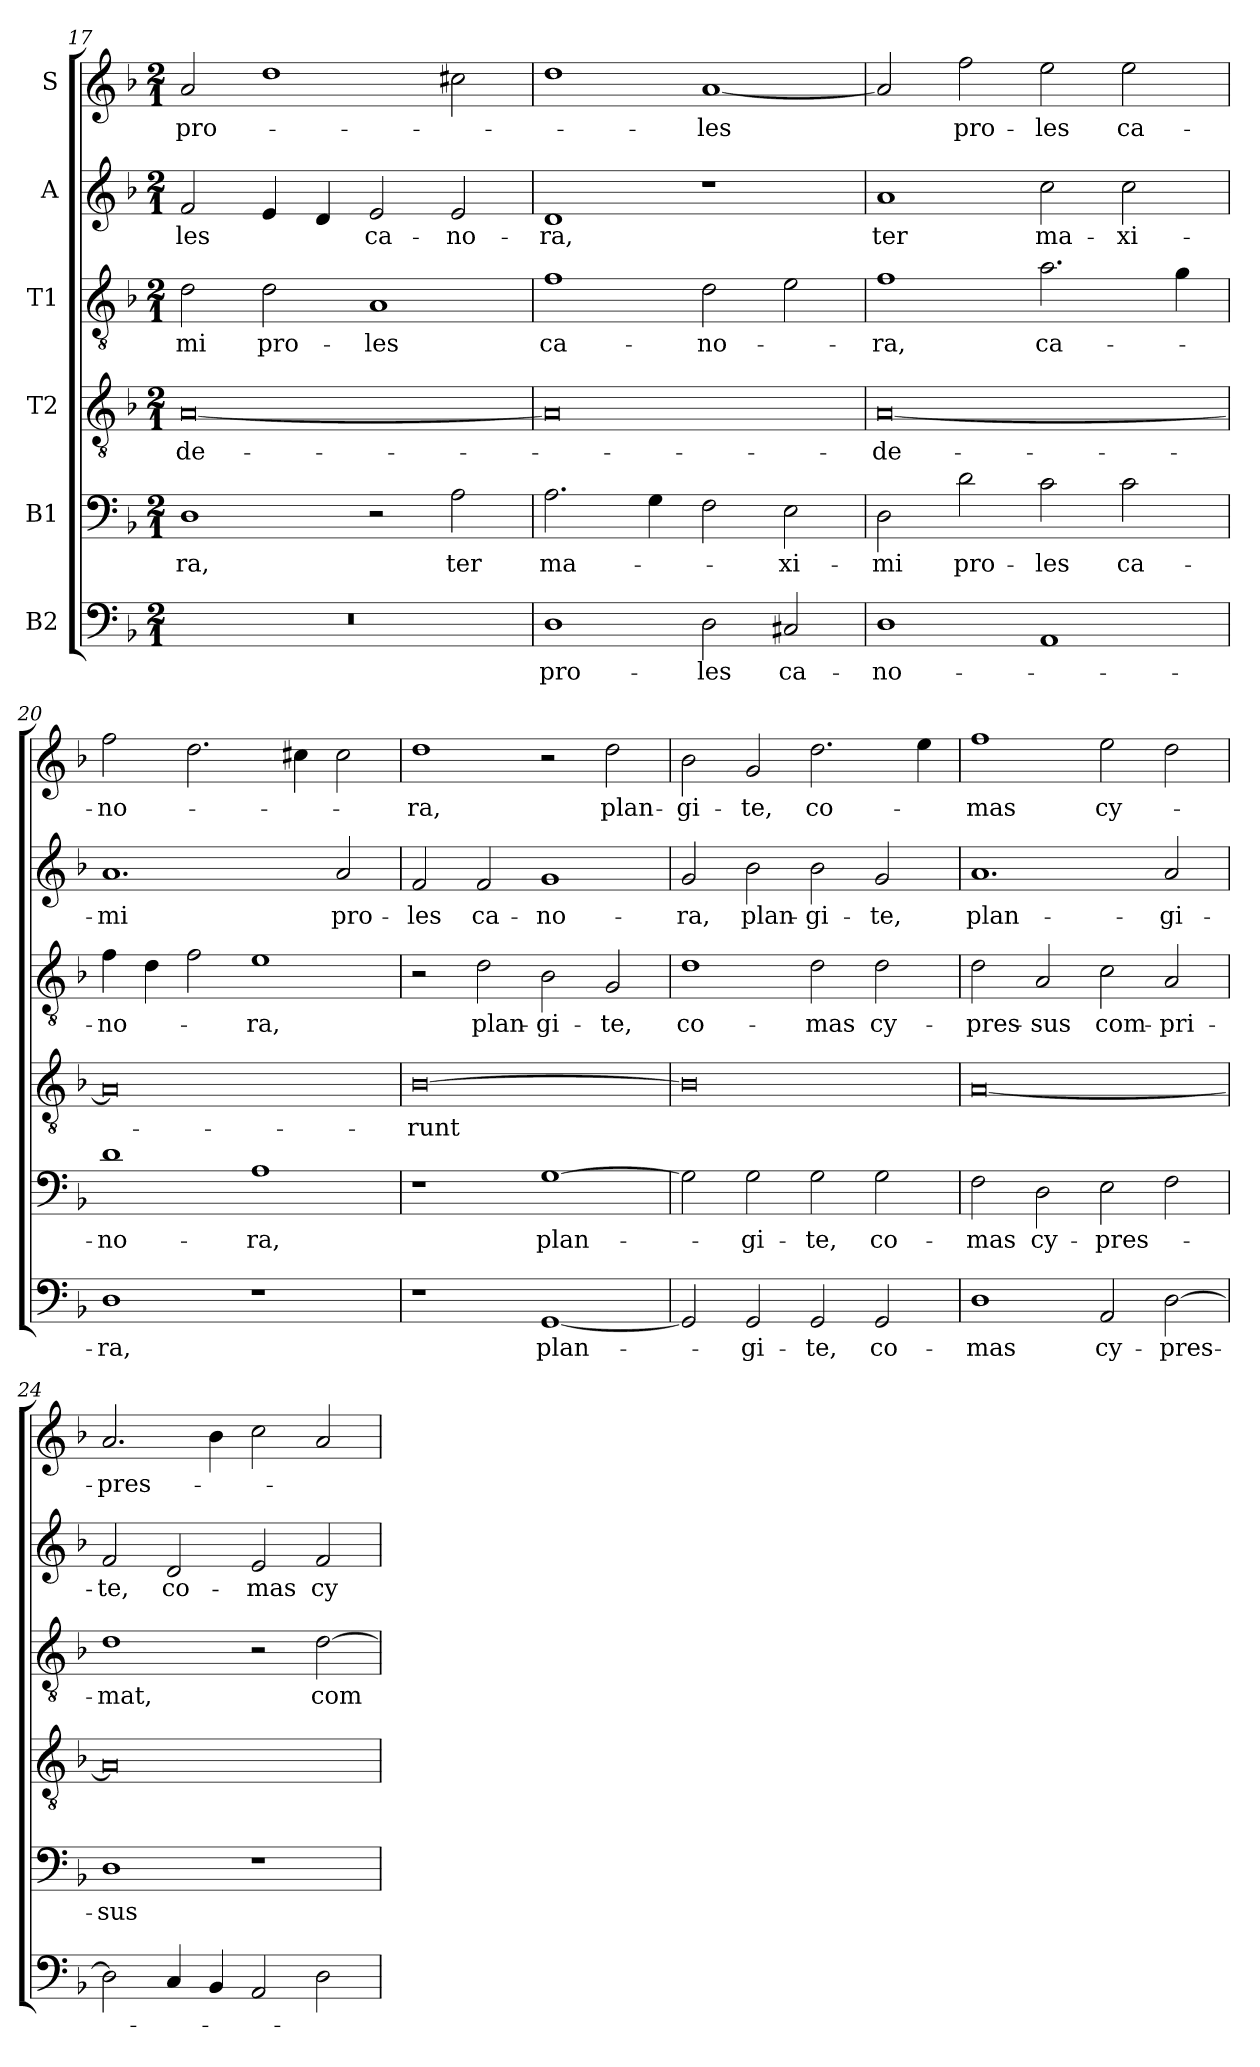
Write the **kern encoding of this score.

**kern	**text	**kern	**text	**kern	**text	**kern	**text	**kern	**text	**kern	**text
*part6	*part6	*part5	*part5	*part4	*part4	*part3	*part3	*part2	*part2	*part1	*part1
*staff6	*staff6	*staff5	*staff5	*staff4	*staff4	*staff3	*staff3	*staff2	*staff2	*staff1	*staff1
*I"B2	*	*I"B1	*	*I"T2	*	*I"T1	*	*I"A	*	*I"S	*
*clefF4	*	*clefF4	*	*clefGv2	*	*clefGv2	*	*clefG2	*	*clefG2	*
*k[b-]	*	*k[b-]	*	*k[b-]	*	*k[b-]	*	*k[b-]	*	*k[b-]	*
*F:	*	*F:	*	*F:	*	*F:	*	*F:	*	*F:	*
*M2/1	*	*M2/1	*	*M2/1	*	*M2/1	*	*M2/1	*	*M2/1	*
=17	=17	=17	=17	=17	=17	=17	=17	=17	=17	=17	=17
!	!	!	!LO:LY:b	!	!LO:LY:b	!	!LO:LY:b	!	!LO:LY:b	!	!LO:LY:b
0r	.	1D	-ra,	[0A	-de-	2d\	-mi	2f/	-les	2a/	pro-
!	!	!	!	!	!	!	!LO:LY:b	!	!	!	!
.	.	.	.	.	.	2d\	pro-	4e/	.	1dd	.
.	.	.	.	.	.	.	.	4d/	.	.	.
!	!	!	!	!	!	!	!LO:LY:b	!	!LO:LY:b	!	!
.	.	2r	.	.	.	1A	-les	2e/	ca-	.	.
!	!	!	!LO:LY:b	!	!	!	!	!	!LO:LY:b	!	!
.	.	2A\	ter	.	.	.	.	2e/	-no-	2cc#X\	.
=18	=18	=18	=18	=18	=18	=18	=18	=18	=18	=18	=18
!	!LO:LY:b	!	!LO:LY:b	!	!	!	!LO:LY:b	!	!LO:LY:b	!	!
1D	pro-	2.A\	ma-	0A]	.	1f	ca-	1d	-ra,	1dd	.
.	.	4G\	.	.	.	.	.	.	.	.	.
!	!LO:LY:b	!	!	!	!	!	!LO:LY:b	!	!	!	!LO:LY:b
2D\	-les	2F\	.	.	.	2d\	-no-	1r	.	[1a	-les
!	!LO:LY:b	!	!LO:LY:b	!	!	!	!	!	!	!	!
2C#X/	ca-	2E\	-xi-	.	.	2e\	.	.	.	.	.
!!LO:LB:g=z
=19	=19	=19	=19	=19	=19	=19	=19	=19	=19	=19	=19
!	!LO:LY:b	!	!LO:LY:b	!	!LO:LY:b	!	!LO:LY:b	!	!LO:LY:b	!	!
1D	-no-	2D\	-mi	[0A	-de-	1f	-ra,	1a	ter	2a/]	.
!	!	!	!LO:LY:b	!	!	!	!	!	!	!	!LO:LY:b
.	.	2d\	pro-	.	.	.	.	.	.	2ff\	pro-
!	!	!	!LO:LY:b	!	!	!	!LO:LY:b	!	!LO:LY:b	!	!LO:LY:b
1AA	.	2c\	-les	.	.	2.a\	ca-	2cc\	ma-	2ee\	-les
!	!	!	!LO:LY:b	!	!	!	!	!	!LO:LY:b	!	!LO:LY:b
.	.	2c\	ca-	.	.	.	.	2cc\	-xi-	2ee\	ca-
.	.	.	.	.	.	4g\	.	.	.	.	.
=20	=20	=20	=20	=20	=20	=20	=20	=20	=20	=20	=20
!	!LO:LY:b	!	!LO:LY:b	!	!	!	!LO:LY:b	!	!LO:LY:b	!	!LO:LY:b
1D	-ra,	1d	-no-	0A]	.	4f\	-no-	1.a	-mi	2ff\	-no-
.	.	.	.	.	.	4d\	.	.	.	.	.
.	.	.	.	.	.	2f\	.	.	.	2.dd\	.
!	!	!	!LO:LY:b	!	!	!	!LO:LY:b	!	!	!	!
1r	.	1A	-ra,	.	.	1e	-ra,	.	.	.	.
.	.	.	.	.	.	.	.	.	.	4cc#X\	.
!	!	!	!	!	!	!	!	!	!LO:LY:b	!	!
.	.	.	.	.	.	.	.	2a/	pro-	2cc#\	.
=21	=21	=21	=21	=21	=21	=21	=21	=21	=21	=21	=21
!	!	!	!	!	!LO:LY:b	!	!	!	!LO:LY:b	!	!LO:LY:b
1r	.	1r	.	[0B-	-runt	2r	.	2f/	-les	1dd	-ra,
!	!	!	!	!	!	!	!LO:LY:b	!	!LO:LY:b	!	!
.	.	.	.	.	.	2d\	plan-	2f/	ca-	.	.
!	!LO:LY:b	!	!LO:LY:b	!	!	!	!LO:LY:b	!	!LO:LY:b	!	!
[1GG	plan-	[1G	plan-	.	.	2B-\	-gi-	1g	-no-	2r	.
!	!	!	!	!	!	!	!LO:LY:b	!	!	!	!LO:LY:b
.	.	.	.	.	.	2G/	-te,	.	.	2dd\	plan-
=22	=22	=22	=22	=22	=22	=22	=22	=22	=22	=22	=22
!	!	!	!	!	!	!	!LO:LY:b	!	!LO:LY:b	!	!LO:LY:b
2GG/]	.	2G\]	.	0B-]	.	1d	co-	2g/	-ra,	2b-\	-gi-
!	!LO:LY:b	!	!LO:LY:b	!	!	!	!	!	!LO:LY:b	!	!LO:LY:b
2GG/	-gi-	2G\	-gi-	.	.	.	.	2b-\	plan-	2g/	-te,
!	!LO:LY:b	!	!LO:LY:b	!	!	!	!LO:LY:b	!	!LO:LY:b	!	!LO:LY:b
2GG/	-te,	2G\	-te,	.	.	2d\	-mas	2b-\	-gi-	2.dd\	co-
!	!LO:LY:b	!	!LO:LY:b	!	!	!	!LO:LY:b	!	!LO:LY:b	!	!
2GG/	co-	2G\	co-	.	.	2d\	cy-	2g/	-te,	.	.
.	.	.	.	.	.	.	.	.	.	4ee\	.
=23	=23	=23	=23	=23	=23	=23	=23	=23	=23	=23	=23
!	!LO:LY:b	!	!LO:LY:b	!	!	!	!LO:LY:b	!	!LO:LY:b	!	!LO:LY:b
1D	-mas	2F\	-mas	[0A	.	2d\	-pres-	1.a	plan-	1ff	-mas
!	!	!	!LO:LY:b	!	!	!	!LO:LY:b	!	!	!	!
.	.	2D\	cy-	.	.	2A/	-sus	.	.	.	.
!	!LO:LY:b	!	!LO:LY:b	!	!	!	!LO:LY:b	!	!	!	!LO:LY:b
2AA/	cy-	2E\	-pres-	.	.	2c\	com-	.	.	2ee\	cy-
!	!LO:LY:b	!	!	!	!	!	!LO:LY:b	!	!LO:LY:b	!	!
[2D\	-pres-	2F\	.	.	.	2A/	-pri-	2a/	-gi-	2dd\	.
!!LO:PB:g=z
=24	=24	=24	=24	=24	=24	=24	=24	=24	=24	=24	=24
!	!	!	!LO:LY:b	!	!	!	!LO:LY:b	!	!LO:LY:b	!	!LO:LY:b
2D\]	.	1D	-sus	0A]	.	1d	-mat,	2f/	-te,	2.a/	-pres-
!	!	!	!	!	!	!	!	!	!LO:LY:b	!	!
4C/	.	.	.	.	.	.	.	2d/	co-	.	.
4BB-/	.	.	.	.	.	.	.	.	.	4b-\	.
!	!	!	!	!	!	!	!	!	!LO:LY:b	!	!
2AA/	.	1r	.	.	.	2r	.	2e/	-mas	2cc\	.
!	!	!	!	!	!	!	!LO:LY:b	!	!LO:LY:b	!	!
2D\	.	.	.	.	.	[2d\	com-	2f/	cy-	2a/	.
=	=	=	=	=	=	=	=	=	=	=	=
*-	*-	*-	*-	*-	*-	*-	*-	*-	*-	*-	*-
